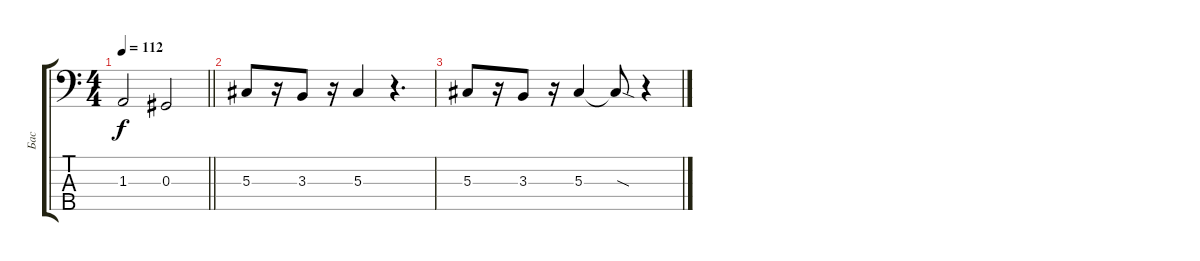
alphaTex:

\track ("Бас" "Бас") {instrument electricbasspick}
\staff {score tabs}
\tuning (Gb2 Db2 Ab1 Eb1 Bb0) {hide}
\ts (4 4)
\tempo 112
\clef f4
\barLineRight lightlight
\ks aminor
1.3.2{dy f} 0.3.2 |
5.3.8 r.16 3.3.8 r.16 5.3.4 r.4{d} |
5.3.8 r.16 3.3.8 r.16 5.3.4 5.3{sod t}.8 r.4
